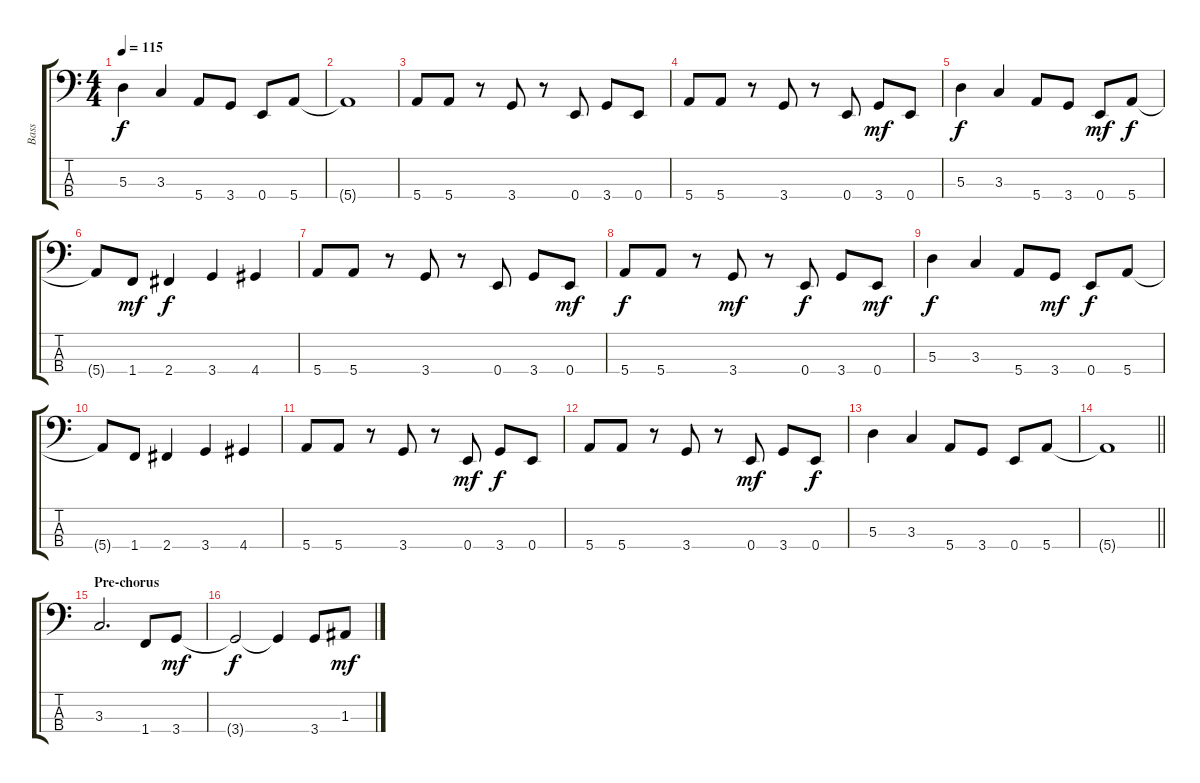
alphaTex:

\track ("Bass" "Bass") {instrument electricbasspick}
\staff {score tabs}
\tuning (G2 D2 A1 E1) {hide}
\ts (4 4)
\tempo 115
\clef f4
\ks c
5.3.4{dy f} 3.3.4 5.4.8 3.4.8 0.4.8 5.4.8 |
5.4{t}.1 |
5.4.8 5.4.8 r.8 3.4.8 r.8 0.4.8 3.4.8 0.4.8 |
5.4.8 5.4.8 r.8 3.4.8 r.8 0.4.8 3.4.8{dy mf} 0.4.8 |
5.3.4{dy f} 3.3.4 5.4.8 3.4.8 0.4.8{dy mf} 5.4.8{dy f} |
5.4{t}.8 1.4.8{dy mf} 2.4.4{dy f} 3.4.4 4.4.4 |
5.4.8 5.4.8 r.8 3.4.8 r.8 0.4.8 3.4.8 0.4.8{dy mf} |
5.4.8{dy f} 5.4.8 r.8 3.4.8{dy mf} r.8 0.4.8{dy f} 3.4.8 0.4.8{dy mf} |
5.3.4{dy f} 3.3.4 5.4.8 3.4.8{dy mf} 0.4.8{dy f} 5.4.8 |
5.4{t}.8 1.4.8 2.4.4 3.4.4 4.4.4 |
5.4.8 5.4.8 r.8 3.4.8 r.8 0.4.8{dy mf} 3.4.8{dy f} 0.4.8 |
5.4.8 5.4.8 r.8 3.4.8 r.8 0.4.8{dy mf} 3.4.8 0.4.8{dy f} |
5.3.4 3.3.4 5.4.8 3.4.8 0.4.8 5.4.8 |
\barLineRight lightlight
5.4{t}.1 |
\section ("" "Pre-chorus")
3.3.2{d} 1.4.8 3.4.8{dy mf} |
3.4{t}.2{dy f} 3.4{t}.4 3.4.8 1.3.8{dy mf}
